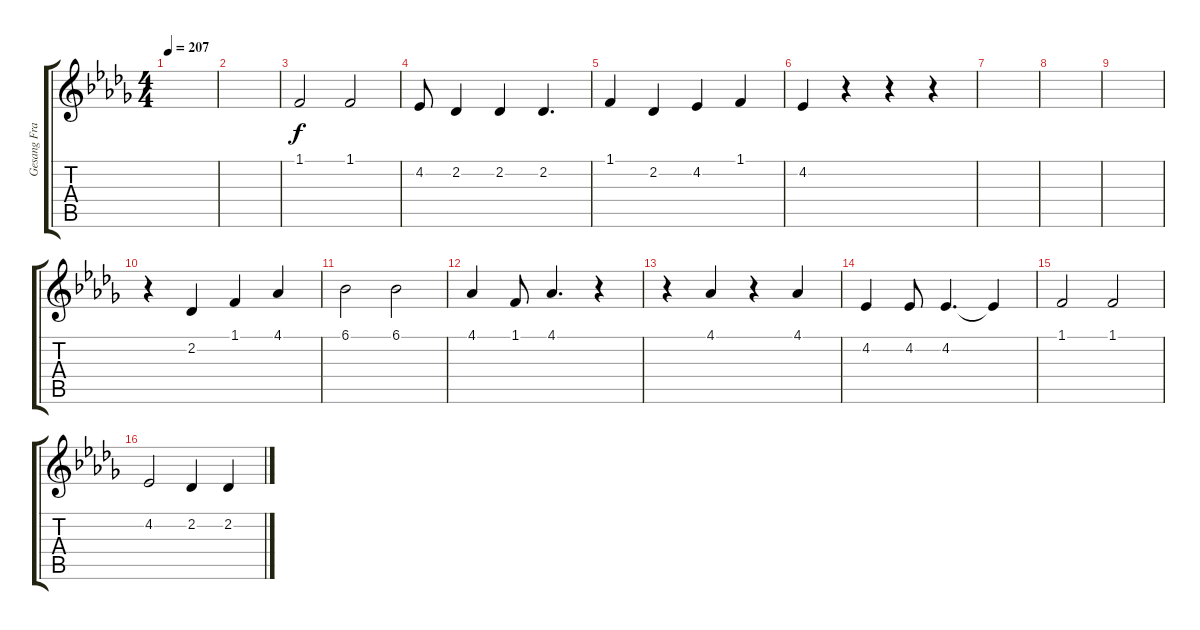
\track ("Gesang Frau " "Gesang Fra") {instrument vibraphone}
\staff {score tabs}
\tuning (E4 B3 G3 D3 A2 E2) {hide}
\ts (4 4)
\tempo 207
\clef g2
\ks bbminor
|
|
1.1.2 1.1.2 |
4.2.8 2.2.4 2.2.4 2.2.4{d} |
1.1.4 2.2.4 4.2.4 1.1.4 |
4.2.4 r.4 r.4 r.4 |
|
|
|
r.4 2.2.4 1.1.4 4.1.4 |
6.1.2 6.1.2 |
4.1.4 1.1.8 4.1.4{d} r.4 |
r.4 4.1.4 r.4 4.1.4 |
4.2.4 4.2.8 4.2.4{d} 4.2{t}.4 |
1.1.2 1.1.2 |
4.2.2 2.2.4 2.2.4
